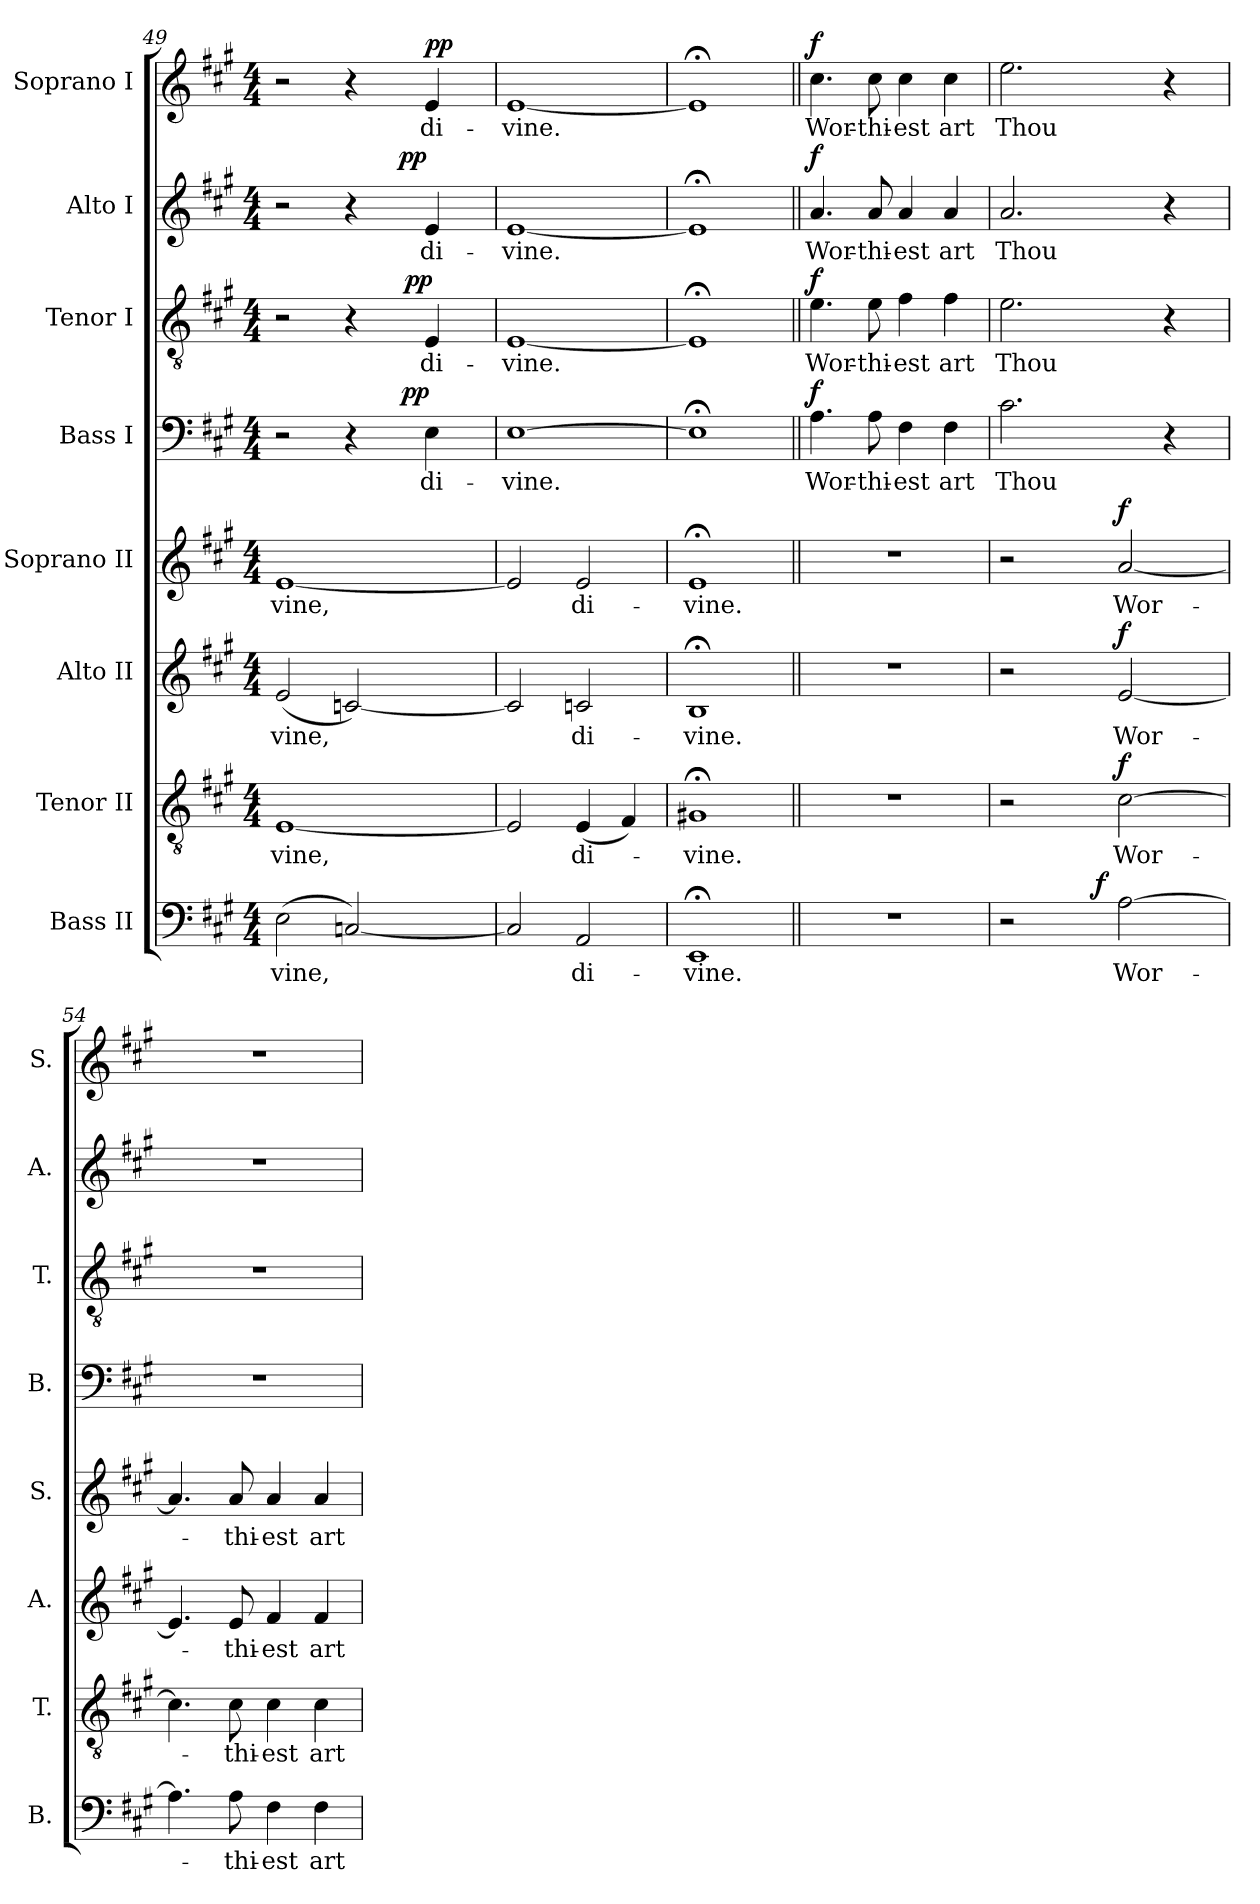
**kern	**text	**dynam	**kern	**text	**dynam	**kern	**text	**dynam	**kern	**text	**dynam	**kern	**text	**dynam	**kern	**text	**dynam	**kern	**text	**dynam	**kern	**text	**dynam
*part8	*part8	*part8	*part7	*part7	*part7	*part6	*part6	*part6	*part5	*part5	*part5	*part4	*part4	*part4	*part3	*part3	*part3	*part2	*part2	*part2	*part1	*part1	*part1
*staff8	*staff8	*staff8	*staff7	*staff7	*staff7	*staff6	*staff6	*staff6	*staff5	*staff5	*staff5	*staff4	*staff4	*staff4	*staff3	*staff3	*staff3	*staff2	*staff2	*staff2	*staff1	*staff1	*staff1
*I"Bass II	*	*	*I"Tenor II	*	*	*I"Alto II	*	*	*I"Soprano II	*	*	*I"Bass I	*	*	*I"Tenor I	*	*	*I"Alto I	*	*	*I"Soprano I	*	*
*I'B.	*	*	*I'T.	*	*	*I'A.	*	*	*I'S.	*	*	*I'B.	*	*	*I'T.	*	*	*I'A.	*	*	*I'S.	*	*
*clefF4	*	*	*clefGv2	*	*	*clefG2	*	*	*clefG2	*	*	*clefF4	*	*	*clefGv2	*	*	*clefG2	*	*	*clefG2	*	*
*	*	*	*ITrd7c12	*	*	*	*	*	*	*	*	*	*	*	*ITrd7c12	*	*	*	*	*	*	*	*
*k[f#c#g#]	*	*	*k[f#c#g#]	*	*	*k[f#c#g#]	*	*	*k[f#c#g#]	*	*	*k[f#c#g#]	*	*	*k[f#c#g#]	*	*	*k[f#c#g#]	*	*	*k[f#c#g#]	*	*
*A:	*	*	*A:	*	*	*A:	*	*	*A:	*	*	*A:	*	*	*A:	*	*	*A:	*	*	*A:	*	*
*M4/4	*	*	*M4/4	*	*	*M4/4	*	*	*M4/4	*	*	*M4/4	*	*	*M4/4	*	*	*M4/4	*	*	*M4/4	*	*
=49	=49	=49	=49	=49	=49	=49	=49	=49	=49	=49	=49	=49	=49	=49	=49	=49	=49	=49	=49	=49	=49	=49	=49
!	!LO:LY:b:color=#000000	!	!	!	!	!	!	!	!	!	!	!	!	!	!	!	!	!	!	!	!	!	!
!	!	!	!	!LO:LY:b:color=#000000	!	!	!	!	!	!	!	!	!	!	!	!	!	!	!	!	!	!	!
!	!	!	!	!	!	!	!LO:LY:b:color=#000000	!	!	!	!	!	!	!	!	!	!	!	!	!	!	!	!
!	!	!	!	!	!	!	!	!	!	!LO:LY:b:color=#000000	!	!	!	!	!	!	!	!	!	!	!	!	!
*	*	*	*	*	*	*	*	*	*	*	*	*^	*	*	*^	*	*	*^	*	*	*	*	*
(2Ei\	-vine,	.	[<1EEi	-vine,	.	(2ei/	-vine,	.	[<1ei	-vine,	.	2r	2ryy	.	.	2r	2ryy	.	.	2r	2ryy	.	.	2r	.	.
[<2Cni/)	.	.	.	.	.	[<2cni/)	.	.	.	.	.	4r	8ryy	.	.	4r	8ryy	.	.	4r	8ryy	.	.	4r	.	.
.	.	.	.	.	.	.	.	.	.	.	.	.	32ryy	.	.	.	32ryy	.	.	.	32ryy	.	.	.	.	.
.	.	.	.	.	.	.	.	.	.	.	.	.	64ryy	.	.	.	64ryy	.	.	.	64ryy	.	.	.	.	.
.	.	.	.	.	.	.	.	.	.	.	.	.	256..ryy	.	.	.	128ryy	.	.	.	256ryy	.	.	.	.	.
.	.	.	.	.	.	.	.	.	.	.	.	.	.	.	.	.	.	.	.	.	4ryy	.	pp	.	.	.
.	.	.	.	.	.	.	.	.	.	.	.	.	4ryy	.	pp	.	.	.	.	.	.	.	.	.	.	.
.	.	.	.	.	.	.	.	.	.	.	.	.	.	.	.	.	512ryy	.	.	.	.	.	.	.	.	.
.	.	.	.	.	.	.	.	.	.	.	.	.	.	.	.	.	4ryy	.	pp	.	.	.	.	.	.	.
!	!	!	!	!	!	!	!	!	!	!	!	!	!	!LO:LY:b:color=#000000	!	!	!	!	!	!	!	!	!	!	!	!
!	!	!	!	!	!	!	!	!	!	!	!	!	!	!	!	!	!	!LO:LY:b:color=#000000	!	!	!	!	!	!	!	!
!	!	!	!	!	!	!	!	!	!	!	!	!	!	!	!	!	!	!	!	!	!	!LO:LY:b:color=#000000	!	!	!	!
!	!	!	!	!	!	!	!	!	!	!	!	!	!	!	!	!	!	!	!	!	!	!	!	!	!LO:LY:b:color=#000000	!
.	.	.	.	.	.	.	.	.	.	.	.	4Ei\	.	di-	.	4EEi/	.	di-	.	4ei/	.	di-	.	4ei/	di-	pp
.	.	.	.	.	.	.	.	.	.	.	.	.	.	.	.	.	.	.	.	.	16ryy	.	.	.	.	.
.	.	.	.	.	.	.	.	.	.	.	.	.	16ryy	.	.	.	.	.	.	.	.	.	.	.	.	.
.	.	.	.	.	.	.	.	.	.	.	.	.	.	.	.	.	16ryy	.	.	.	.	.	.	.	.	.
.	.	.	.	.	.	.	.	.	.	.	.	.	.	.	.	.	.	.	.	.	128.ryy	.	.	.	.	.
.	.	.	.	.	.	.	.	.	.	.	.	.	128ryy	.	.	.	.	.	.	.	.	.	.	.	.	.
.	.	.	.	.	.	.	.	.	.	.	.	.	.	.	.	.	256.ryy	.	.	.	.	.	.	.	.	.
.	.	.	.	.	.	.	.	.	.	.	.	.	1024ryy	.	.	.	.	.	.	.	.	.	.	.	.	.
*	*	*	*	*	*	*	*	*	*	*	*	*v	*v	*	*	*	*	*	*	*v	*v	*	*	*	*	*
*	*	*	*	*	*	*	*	*	*	*	*	*	*	*	*v	*v	*	*	*	*	*	*	*	*
=50	=50	=50	=50	=50	=50	=50	=50	=50	=50	=50	=50	=50	=50	=50	=50	=50	=50	=50	=50	=50	=50	=50	=50
*	*	*	*	*	*	*	*	*	*	*	*	*^	*	*	*^	*	*	*^	*	*	*	*	*
!	!	!	!	!	!	!	!	!	!	!	!	!	!	!LO:LY:b:color=#000000	!	!	!	!	!	!	!	!	!	!	!	!
*	*	*	*	*	*	*	*	*	*	*	*	*v	*v	*	*	*	*	*	*	*v	*v	*	*	*	*	*
*	*	*	*	*	*	*	*	*	*	*	*	*	*	*	*v	*v	*	*	*	*	*	*	*	*
*	*	*	*	*	*	*	*	*	*	*	*	*^	*	*	*^	*	*	*^	*	*	*	*	*
!	!	!	!	!	!	!	!	!	!	!	!	!	!	!	!	!	!	!LO:LY:b:color=#000000	!	!	!	!	!	!	!	!
*	*	*	*	*	*	*	*	*	*	*	*	*v	*v	*	*	*	*	*	*	*v	*v	*	*	*	*	*
*	*	*	*	*	*	*	*	*	*	*	*	*	*	*	*v	*v	*	*	*	*	*	*	*	*
*	*	*	*	*	*	*	*	*	*	*	*	*^	*	*	*^	*	*	*^	*	*	*	*	*
!	!	!	!	!	!	!	!	!	!	!	!	!	!	!	!	!	!	!	!	!	!	!LO:LY:b:color=#000000	!	!	!	!
*	*	*	*	*	*	*	*	*	*	*	*	*v	*v	*	*	*	*	*	*	*v	*v	*	*	*	*	*
*	*	*	*	*	*	*	*	*	*	*	*	*	*	*	*v	*v	*	*	*	*	*	*	*	*
*	*	*	*	*	*	*	*	*	*	*	*	*^	*	*	*^	*	*	*^	*	*	*	*	*
!	!	!	!	!	!	!	!	!	!	!	!	!	!	!	!	!	!	!	!	!	!	!	!	!	!LO:LY:b:color=#000000	!
*	*	*	*	*	*	*	*	*	*	*	*	*v	*v	*	*	*	*	*	*	*v	*v	*	*	*	*	*
*	*	*	*	*	*	*	*	*	*	*	*	*	*	*	*v	*v	*	*	*	*	*	*	*	*
2Ci/]	.	.	2EEi/]	.	.	2ci/]	.	.	2ei/]	.	.	[>1Ei	-vine.	.	[<1EEi	-vine.	.	[<1ei	-vine.	.	[<1ei	-vine.	.
!	!LO:LY:b:color=#000000	!	!	!	!	!	!	!	!	!	!	!	!	!	!	!	!	!	!	!	!	!	!
!	!	!	!	!LO:LY:b:color=#000000	!	!	!	!	!	!	!	!	!	!	!	!	!	!	!	!	!	!	!
!	!	!	!	!	!	!	!LO:LY:b:color=#000000	!	!	!	!	!	!	!	!	!	!	!	!	!	!	!	!
!	!	!	!	!	!	!	!	!	!	!LO:LY:b:color=#000000	!	!	!	!	!	!	!	!	!	!	!	!	!
2AAi/	di-	.	(4EEi/	di-	.	2cni/	di-	.	2ei/	di-	.	.	.	.	.	.	.	.	.	.	.	.	.
.	.	.	4FF#i/)	.	.	.	.	.	.	.	.	.	.	.	.	.	.	.	.	.	.	.	.
=51	=51	=51	=51	=51	=51	=51	=51	=51	=51	=51	=51	=51	=51	=51	=51	=51	=51	=51	=51	=51	=51	=51	=51
!	!LO:LY:b:color=#000000	!	!	!	!	!	!	!	!	!	!	!	!	!	!	!	!	!	!	!	!	!	!
!	!	!	!	!LO:LY:b:color=#000000	!	!	!	!	!	!	!	!	!	!	!	!	!	!	!	!	!	!	!
!	!	!	!	!	!	!	!LO:LY:b:color=#000000	!	!	!	!	!	!	!	!	!	!	!	!	!	!	!	!
!	!	!	!	!	!	!	!	!	!	!LO:LY:b:color=#000000	!	!	!	!	!	!	!	!	!	!	!	!	!
1EE;i	-vine.	.	1GG#X;i	-vine.	.	1B;i	-vine.	.	1e;i	-vine.	.	1E;i]	.	.	1EE;i]	.	.	1e;i]	.	.	1e;i]	.	.
!!LO:PB:g=z
=52||	=52||	=52||	=52||	=52||	=52||	=52||	=52||	=52||	=52||	=52||	=52||	=52||	=52||	=52||	=52||	=52||	=52||	=52||	=52||	=52||	=52||	=52||	=52||
!	!	!	!	!	!	!	!	!	!	!	!	!	!LO:LY:b:color=#000000	!	!	!	!	!	!	!	!	!	!
!	!	!	!	!	!	!	!	!	!	!	!	!	!	!	!	!LO:LY:b:color=#000000	!	!	!	!	!	!	!
!	!	!	!	!	!	!	!	!	!	!	!	!	!	!	!	!	!	!	!LO:LY:b:color=#000000	!	!	!	!
!	!	!	!	!	!	!	!	!	!	!	!	!	!	!	!	!	!	!	!	!	!	!LO:LY:b:color=#000000	!
1r	.	.	1r	.	.	1r	.	.	1r	.	.	4.Ai\	Wor-	f	4.Ei\	Wor-	f	4.ai/	Wor-	f	4.cc#i\	Wor-	f
!	!	!	!	!	!	!	!	!	!	!	!	!	!LO:LY:b:color=#000000	!	!	!	!	!	!	!	!	!	!
!	!	!	!	!	!	!	!	!	!	!	!	!	!	!	!	!LO:LY:b:color=#000000	!	!	!	!	!	!	!
!	!	!	!	!	!	!	!	!	!	!	!	!	!	!	!	!	!	!	!LO:LY:b:color=#000000	!	!	!	!
!	!	!	!	!	!	!	!	!	!	!	!	!	!	!	!	!	!	!	!	!	!	!LO:LY:b:color=#000000	!
.	.	.	.	.	.	.	.	.	.	.	.	8Ai\	-thi-	.	8Ei\	-thi-	.	8ai/	-thi-	.	8cc#i\	-thi-	.
!	!	!	!	!	!	!	!	!	!	!	!	!	!LO:LY:b:color=#000000	!	!	!	!	!	!	!	!	!	!
!	!	!	!	!	!	!	!	!	!	!	!	!	!	!	!	!LO:LY:b:color=#000000	!	!	!	!	!	!	!
!	!	!	!	!	!	!	!	!	!	!	!	!	!	!	!	!	!	!	!LO:LY:b:color=#000000	!	!	!	!
!	!	!	!	!	!	!	!	!	!	!	!	!	!	!	!	!	!	!	!	!	!	!LO:LY:b:color=#000000	!
.	.	.	.	.	.	.	.	.	.	.	.	4F#i\	-est	.	4F#i\	-est	.	4ai/	-est	.	4cc#i\	-est	.
!	!	!	!	!	!	!	!	!	!	!	!	!	!LO:LY:b:color=#000000	!	!	!	!	!	!	!	!	!	!
!	!	!	!	!	!	!	!	!	!	!	!	!	!	!	!	!LO:LY:b:color=#000000	!	!	!	!	!	!	!
!	!	!	!	!	!	!	!	!	!	!	!	!	!	!	!	!	!	!	!LO:LY:b:color=#000000	!	!	!	!
!	!	!	!	!	!	!	!	!	!	!	!	!	!	!	!	!	!	!	!	!	!	!LO:LY:b:color=#000000	!
.	.	.	.	.	.	.	.	.	.	.	.	4F#i\	art	.	4F#i\	art	.	4ai/	art	.	4cc#i\	art	.
=53	=53	=53	=53	=53	=53	=53	=53	=53	=53	=53	=53	=53	=53	=53	=53	=53	=53	=53	=53	=53	=53	=53	=53
!	!	!	!	!	!	!	!	!	!	!	!	!	!LO:LY:b:color=#000000	!	!	!	!	!	!	!	!	!	!
!	!	!	!	!	!	!	!	!	!	!	!	!	!	!	!	!LO:LY:b:color=#000000	!	!	!	!	!	!	!
!	!	!	!	!	!	!	!	!	!	!	!	!	!	!	!	!	!	!	!LO:LY:b:color=#000000	!	!	!	!
!	!	!	!	!	!	!	!	!	!	!	!	!	!	!	!	!	!	!	!	!	!	!LO:LY:b:color=#000000	!
*^	*	*	*	*	*	*	*	*	*	*	*	*	*	*	*	*	*	*	*	*	*	*	*
2r	4ryy	.	.	2r	.	.	2r	.	.	2r	.	.	2.c#i\	Thou	.	2.Ei\	Thou	.	2.ai/	Thou	.	2.eei\	Thou	.
.	8ryy	.	.	.	.	.	.	.	.	.	.	.	.	.	.	.	.	.	.	.	.	.	.	.
.	32ryy	.	.	.	.	.	.	.	.	.	.	.	.	.	.	.	.	.	.	.	.	.	.	.
.	128...ryy	.	.	.	.	.	.	.	.	.	.	.	.	.	.	.	.	.	.	.	.	.	.	.
.	2ryy	.	f	.	.	.	.	.	.	.	.	.	.	.	.	.	.	.	.	.	.	.	.	.
!	!	!LO:LY:b:color=#000000	!	!	!	!	!	!	!	!	!	!	!	!	!	!	!	!	!	!	!	!	!	!
!	!	!	!	!	!LO:LY:b:color=#000000	!	!	!	!	!	!	!	!	!	!	!	!	!	!	!	!	!	!	!
!	!	!	!	!	!	!	!	!LO:LY:b:color=#000000	!	!	!	!	!	!	!	!	!	!	!	!	!	!	!	!
!	!	!	!	!	!	!	!	!	!	!	!LO:LY:b:color=#000000	!	!	!	!	!	!	!	!	!	!	!	!	!
[>2Ai\	.	Wor-	.	[>2C#i\	Wor-	f	[<2ei/	Wor-	f	[<2ai/	Wor-	f	.	.	.	.	.	.	.	.	.	.	.	.
.	.	.	.	.	.	.	.	.	.	.	.	.	4r	.	.	4r	.	.	4r	.	.	4r	.	.
.	16ryy	.	.	.	.	.	.	.	.	.	.	.	.	.	.	.	.	.	.	.	.	.	.	.
.	64ryy	.	.	.	.	.	.	.	.	.	.	.	.	.	.	.	.	.	.	.	.	.	.	.
.	1024ryy	.	.	.	.	.	.	.	.	.	.	.	.	.	.	.	.	.	.	.	.	.	.	.
*v	*v	*	*	*	*	*	*	*	*	*	*	*	*	*	*	*	*	*	*	*	*	*	*	*
=54	=54	=54	=54	=54	=54	=54	=54	=54	=54	=54	=54	=54	=54	=54	=54	=54	=54	=54	=54	=54	=54	=54	=54
4.Ai\]	.	.	4.C#i\]	.	.	4.ei/]	.	.	4.ai/]	.	.	1r	.	.	1r	.	.	1r	.	.	1r	.	.
!	!LO:LY:b:color=#000000	!	!	!	!	!	!	!	!	!	!	!	!	!	!	!	!	!	!	!	!	!	!
!	!	!	!	!LO:LY:b:color=#000000	!	!	!	!	!	!	!	!	!	!	!	!	!	!	!	!	!	!	!
!	!	!	!	!	!	!	!LO:LY:b:color=#000000	!	!	!	!	!	!	!	!	!	!	!	!	!	!	!	!
!	!	!	!	!	!	!	!	!	!	!LO:LY:b:color=#000000	!	!	!	!	!	!	!	!	!	!	!	!	!
8Ai\	-thi-	.	8C#i\	-thi-	.	8ei/	-thi-	.	8ai/	-thi-	.	.	.	.	.	.	.	.	.	.	.	.	.
!	!LO:LY:b:color=#000000	!	!	!	!	!	!	!	!	!	!	!	!	!	!	!	!	!	!	!	!	!	!
!	!	!	!	!LO:LY:b:color=#000000	!	!	!	!	!	!	!	!	!	!	!	!	!	!	!	!	!	!	!
!	!	!	!	!	!	!	!LO:LY:b:color=#000000	!	!	!	!	!	!	!	!	!	!	!	!	!	!	!	!
!	!	!	!	!	!	!	!	!	!	!LO:LY:b:color=#000000	!	!	!	!	!	!	!	!	!	!	!	!	!
4F#i\	-est	.	4C#i\	-est	.	4f#i/	-est	.	4ai/	-est	.	.	.	.	.	.	.	.	.	.	.	.	.
!	!LO:LY:b:color=#000000	!	!	!	!	!	!	!	!	!	!	!	!	!	!	!	!	!	!	!	!	!	!
!	!	!	!	!LO:LY:b:color=#000000	!	!	!	!	!	!	!	!	!	!	!	!	!	!	!	!	!	!	!
!	!	!	!	!	!	!	!LO:LY:b:color=#000000	!	!	!	!	!	!	!	!	!	!	!	!	!	!	!	!
!	!	!	!	!	!	!	!	!	!	!LO:LY:b:color=#000000	!	!	!	!	!	!	!	!	!	!	!	!	!
4F#i\	art	.	4C#i\	art	.	4f#i/	art	.	4ai/	art	.	.	.	.	.	.	.	.	.	.	.	.	.
=	=	=	=	=	=	=	=	=	=	=	=	=	=	=	=	=	=	=	=	=	=	=	=
*-	*-	*-	*-	*-	*-	*-	*-	*-	*-	*-	*-	*-	*-	*-	*-	*-	*-	*-	*-	*-	*-	*-	*-
